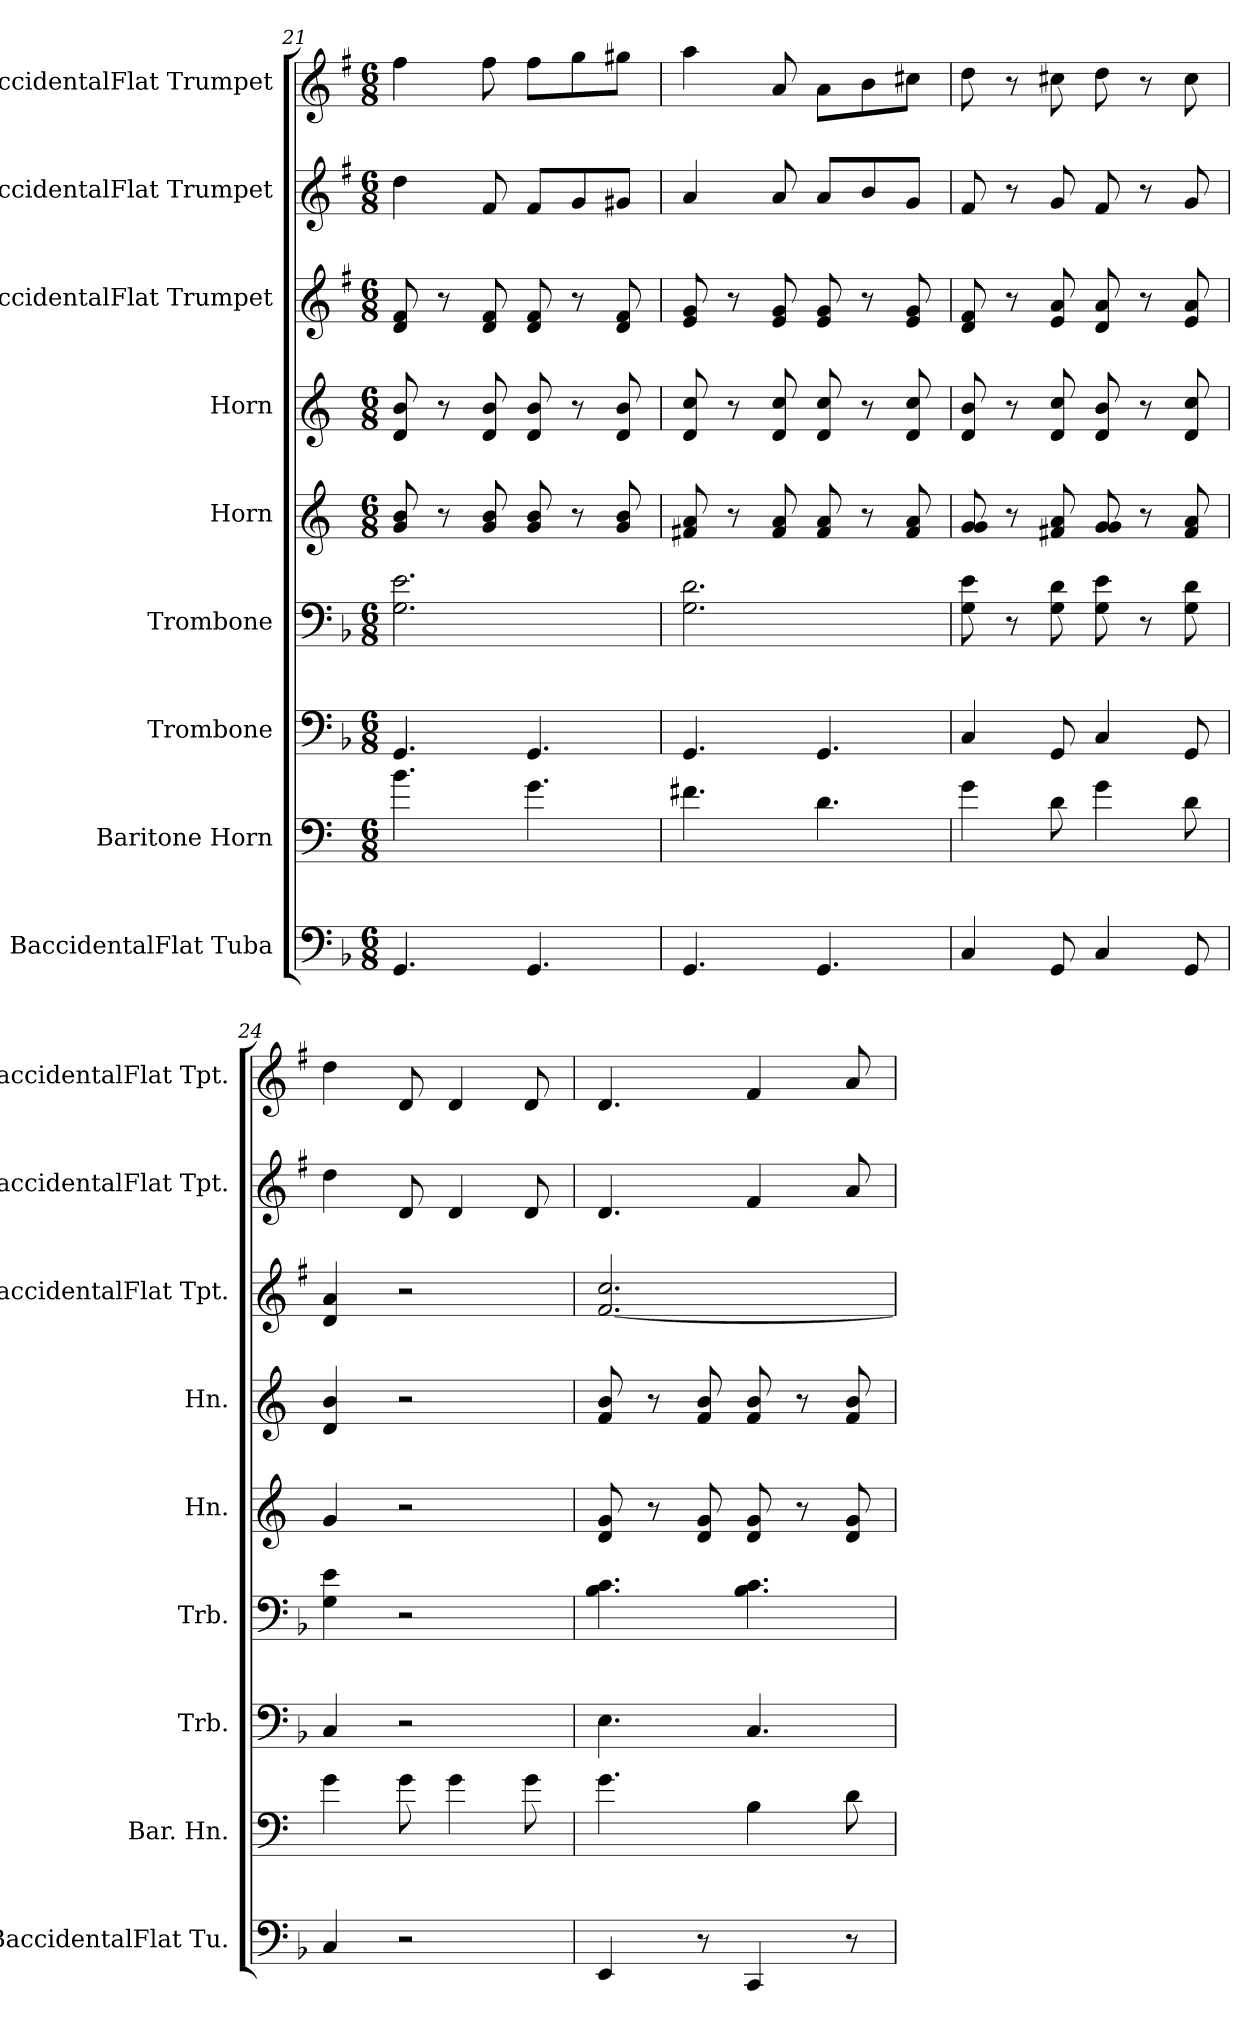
**kern	**kern	**kern	**kern	**kern	**kern	**kern	**kern	**kern
*part9	*part8	*part7	*part6	*part5	*part4	*part3	*part2	*part1
*staff9	*staff8	*staff7	*staff6	*staff5	*staff4	*staff3	*staff2	*staff1
*I"BaccidentalFlat Tuba	*I"Baritone Horn	*I"Trombone	*I"Trombone	*I"Horn	*I"Horn	*I"BaccidentalFlat Trumpet	*I"BaccidentalFlat Trumpet	*I"BaccidentalFlat Trumpet
*I'BaccidentalFlat Tu.	*I'Bar. Hn.	*I'Trb.	*I'Trb.	*I'Hn.	*I'Hn.	*I'BaccidentalFlat Tpt.	*I'BaccidentalFlat Tpt.	*I'BaccidentalFlat Tpt.
*clefF4	*clefF4	*clefF4	*clefF4	*clefG2	*clefG2	*clefG2	*clefG2	*clefG2
*	*ITrd4c7	*	*	*ITrd4c7	*ITrd4c7	*ITrd1c2	*ITrd1c2	*ITrd1c2
*k[b-]	*k[b-]	*k[b-]	*k[b-]	*k[b-]	*k[b-]	*k[b-]	*k[b-]	*k[b-]
*M6/8	*M6/8	*M6/8	*M6/8	*M6/8	*M6/8	*M6/8	*M6/8	*M6/8
=21	=21	=21	=21	=21	=21	=21	=21	=21
4.GG/	4.e\	4.GG/	2.G\ 2.e\	8c/ 8e/	8G/ 8e/	8c/ 8e/	4cc\	4ee\
.	.	.	.	8r	8r	8r	.	.
.	.	.	.	8c/ 8e/	8G/ 8e/	8c/ 8e/	8e/	8ee\
4.GG/	4.c\	4.GG/	.	8c/ 8e/	8G/ 8e/	8c/ 8e/	8e/L	8ee\L
.	.	.	.	8r	8r	8r	8f/	8ff\
.	.	.	.	8c/ 8e/	8G/ 8e/	8c/ 8e/	8f#X/J	8ff#X\J
!!LO:PB:g=z
=22	=22	=22	=22	=22	=22	=22	=22	=22
4.GG/	4.Bn\	4.GG/	2.G\ 2.d\	8Bn/ 8d/	8G/ 8f/	8d/ 8f/	4g/	4gg\
.	.	.	.	8r	8r	8r	.	.
.	.	.	.	8B/ 8d/	8G/ 8f/	8d/ 8f/	8g/	8g/
4.GG/	4.G\	4.GG/	.	8B/ 8d/	8G/ 8f/	8d/ 8f/	8g/L	8g\L
.	.	.	.	8r	8r	8r	8a/	8a\
.	.	.	.	8B/ 8d/	8G/ 8f/	8d/ 8f/	8f/J	8bn\J
=23	=23	=23	=23	=23	=23	=23	=23	=23
4C/	4c\	4C/	8G\ 8e\	8c/ 8c/	8G/ 8e/	8c/ 8e/	8e/	8cc\
.	.	.	8r	8r	8r	8r	8r	8r
8GG/	8G\	8GG/	8G\ 8d\	8Bn/ 8d/	8G/ 8f/	8d/ 8g/	8f/	8bn\
4C/	4c\	4C/	8G\ 8e\	8c/ 8c/	8G/ 8e/	8c/ 8g/	8e/	8cc\
.	.	.	8r	8r	8r	8r	8r	8r
8GG/	8G\	8GG/	8G\ 8d\	8B/ 8d/	8G/ 8f/	8d/ 8g/	8f/	8b\
=24	=24	=24	=24	=24	=24	=24	=24	=24
4C/	4c\	4C/	4G\ 4e\	4c/	4G/ 4e/	4c/ 4g/	4cc\	4cc\
2r	8c\	2r	2r	2r	2r	2r	8c/	8c/
.	4c\	.	.	.	.	.	4c/	4c/
.	8c\	.	.	.	.	.	8c/	8c/
=25	=25	=25	=25	=25	=25	=25	=25	=25
4EE/	4.c\	4.E\	4.B-\ 4.c\	8G/ 8c/	8B-/ 8e/	[2.e/ 2.b-/	4.c/	4.c/
.	.	.	.	8r	8r	.	.	.
8r	.	.	.	8G/ 8c/	8B-/ 8e/	.	.	.
4CC/	4E\	4.C/	4.B-\ 4.c\	8G/ 8c/	8B-/ 8e/	.	4e/	4e/
.	.	.	.	8r	8r	.	.	.
8r	8G\	.	.	8G/ 8c/	8B-/ 8e/	.	8g/	8g/
=	=	=	=	=	=	=	=	=
*-	*-	*-	*-	*-	*-	*-	*-	*-
